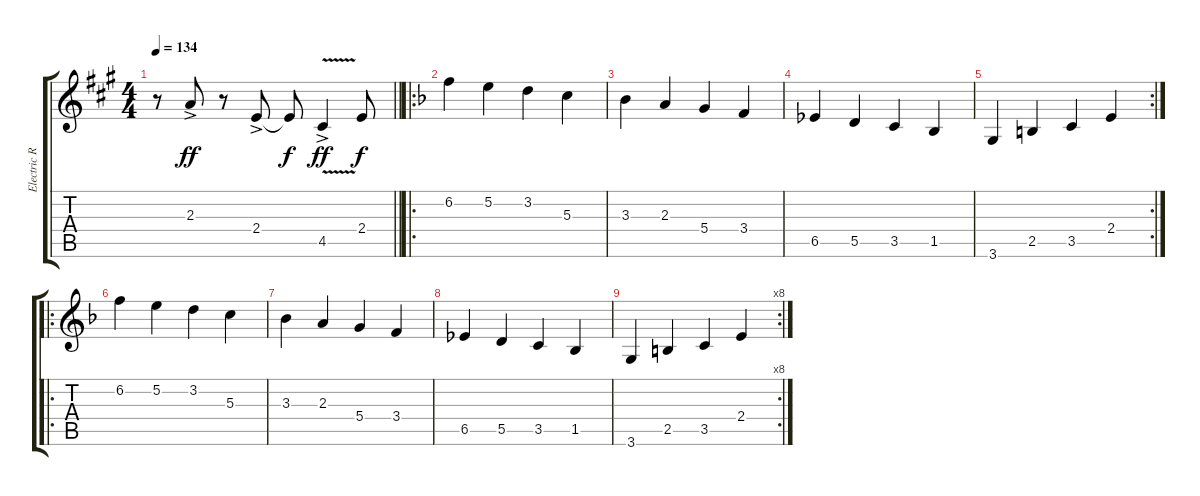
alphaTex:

\track ("Electric Rythm Gtr. " "Electric R") {instrument overdrivenguitar}
\staff {score tabs}
\tuning (E4 B3 G3 D3 A2 E2) {hide}
\ts (4 4)
\tempo 134
\clef g2
\barLineRight lightlight
\ks a
r.8{dy ff} 2.3{ac}.8 r.8 2.4{ac}.8 2.4{t}.8{dy f} 4.5{v ac}.4{dy ff} 2.4.8{dy f} |
\ro
\ks f
6.2.4 5.2.4 3.2.4 5.3.4 |
3.3.4 2.3.4 5.4.4 3.4.4 |
6.5.4 5.5.4 3.5.4 1.5.4 |
\rc 2
3.6.4 2.5.4 3.5.4 2.4.4 |
\ro
6.2.4 5.2.4 3.2.4 5.3.4 |
3.3.4 2.3.4 5.4.4 3.4.4 |
6.5.4 5.5.4 3.5.4 1.5.4 |
\rc 8
3.6.4 2.5.4 3.5.4 2.4.4
